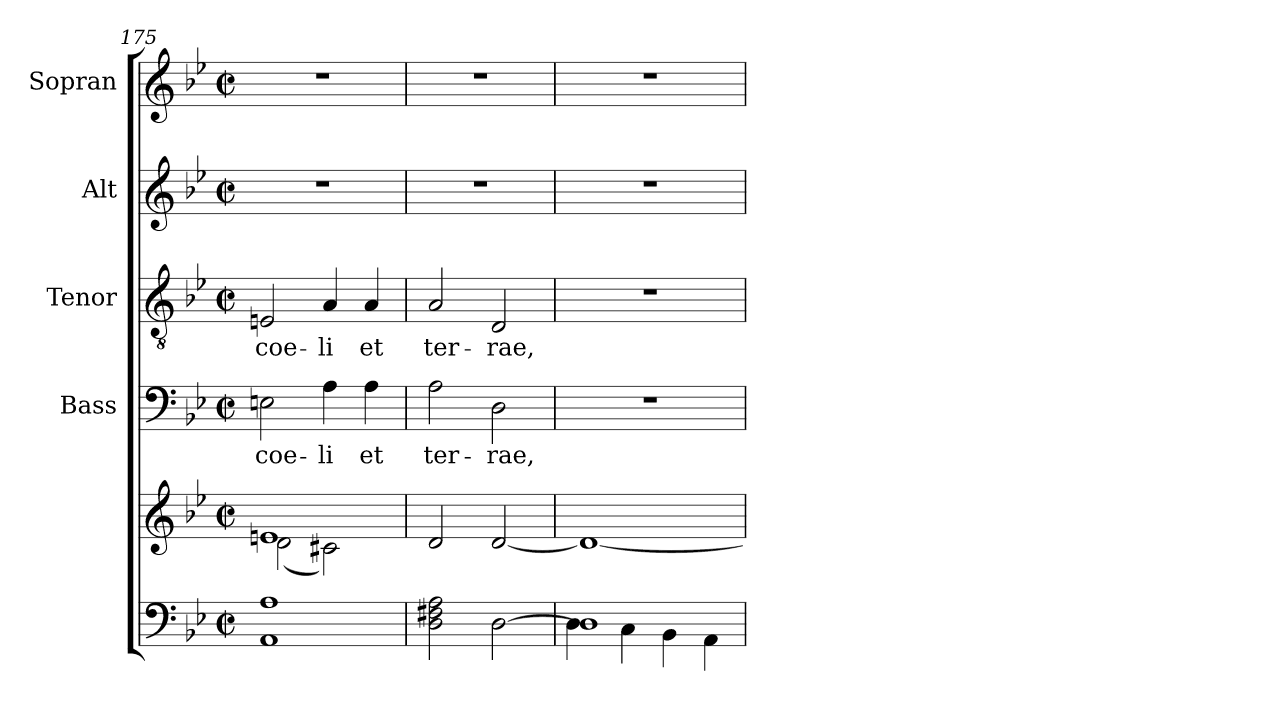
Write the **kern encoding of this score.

**kern	**kern	**kern	**text	**kern	**text	**kern	**kern
*part5	*part5	*part4	*part4	*part3	*part3	*part2	*part1
*staff6	*staff5	*staff4	*staff4	*staff3	*staff3	*staff2	*staff1
*	*	*I"Bass	*	*I"Tenor	*	*I"Alt	*I"Sopran
*	*	*I'B.	*	*I'T.	*	*I'A.	*I'S.
!!LO:LB:g=z
*clefF4	*clefG2	*clefF4	*	*clefGv2	*	*clefG2	*clefG2
*k[b-e-]	*k[b-e-]	*k[b-e-]	*	*k[b-e-]	*	*k[b-e-]	*k[b-e-]
*B-:	*B-:	*B-:	*	*B-:	*	*B-:	*B-:
*M2/2	*M2/2	*M2/2	*	*M2/2	*	*M2/2	*M2/2
*met(c|)	*met(c|)	*met(c|)	*	*met(c|)	*	*met(c|)	*met(c|)
=175	=175	=175	=175	=175	=175	=175	=175
*	*^	*	*	*	*	*	*
!	!	!	!	!LO:LY:b	!	!LO:LY:b	!	!
1AA 1A	1en	(<2d\	2En\	coe-	2En/	coe-	1r	1r
!	!	!	!	!LO:LY:b	!	!LO:LY:b	!	!
.	.	2c#X\)	4A\	-li	4A/	-li	.	.
!	!	!	!	!LO:LY:b	!	!LO:LY:b	!	!
.	.	.	4A\	et	4A/	et	.	.
*	*v	*v	*	*	*	*	*	*
=176	=176	=176	=176	=176	=176	=176	=176
!	!	!	!LO:LY:b	!	!LO:LY:b	!	!
2D\ 2F#X\ 2A\	2d/	2A\	ter-	2A/	ter-	1r	1r
!	!	!	!LO:LY:b	!	!LO:LY:b	!	!
[2D\	[2d/	2D\	-rae,	2D/	-rae,	.	.
=177	=177	=177	=177	=177	=177	=177	=177
*^	*	*	*	*	*	*	*
1D]	4D\	1d_	1r	.	1r	.	1r	1r
.	4C\	.	.	.	.	.	.	.
.	4BB-\	.	.	.	.	.	.	.
.	4AA\	.	.	.	.	.	.	.
*v	*v	*	*	*	*	*	*	*
=	=	=	=	=	=	=	=
*-	*-	*-	*-	*-	*-	*-	*-
